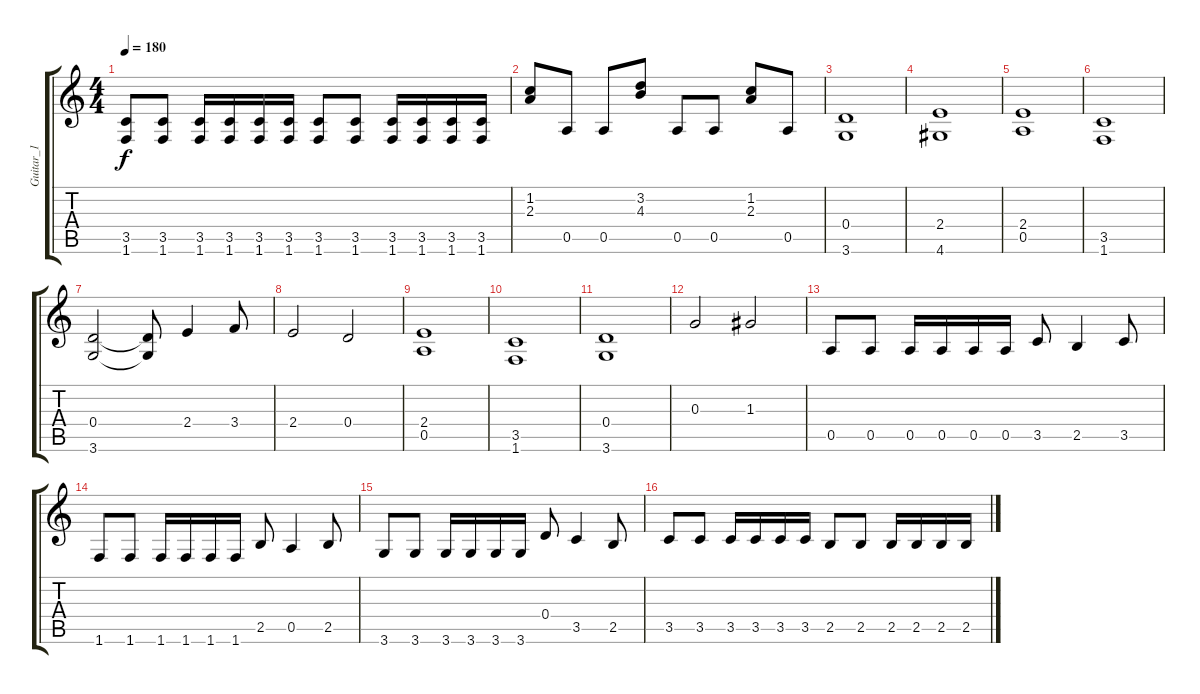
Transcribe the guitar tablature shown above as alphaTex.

\track ("Guitar_1" "Guitar_1") {instrument distortionguitar}
\staff {score tabs}
\tuning (E4 B3 G3 D3 A2 E2) {hide}
\ts (4 4)
\tempo 180
\clef g2
\ks c
(3.5 1.6).8{dy f} (3.5 1.6).8 (3.5 1.6).16 (3.5 1.6).16 (3.5 1.6).16 (3.5 1.6).16 (3.5 1.6).8 (3.5 1.6).8 (3.5 1.6).16 (3.5 1.6).16 (3.5 1.6).16 (3.5 1.6).16 |
(1.2 2.3).8 0.5.8 0.5.8 (3.2 4.3).8 0.5.8 0.5.8 (1.2 2.3).8 0.5.8 |
(0.4 3.6).1 |
(2.4 4.6).1 |
(2.4 0.5).1 |
(3.5 1.6).1 |
(0.4 3.6).2 (0.4{t} 3.6{t}).8 2.4.4 3.4.8 |
2.4.2 0.4.2 |
(2.4 0.5).1 |
(3.5 1.6).1 |
(0.4 3.6).1 |
0.3.2 1.3.2 |
0.5.8 0.5.8 0.5.16 0.5.16 0.5.16 0.5.16 3.5.8 2.5.4 3.5.8 |
1.6.8 1.6.8 1.6.16 1.6.16 1.6.16 1.6.16 2.5.8 0.5.4 2.5.8 |
3.6.8 3.6.8 3.6.16 3.6.16 3.6.16 3.6.16 0.4.8 3.5.4 2.5.8 |
3.5.8 3.5.8 3.5.16 3.5.16 3.5.16 3.5.16 2.5.8 2.5.8 2.5.16 2.5.16 2.5.16 2.5.16
